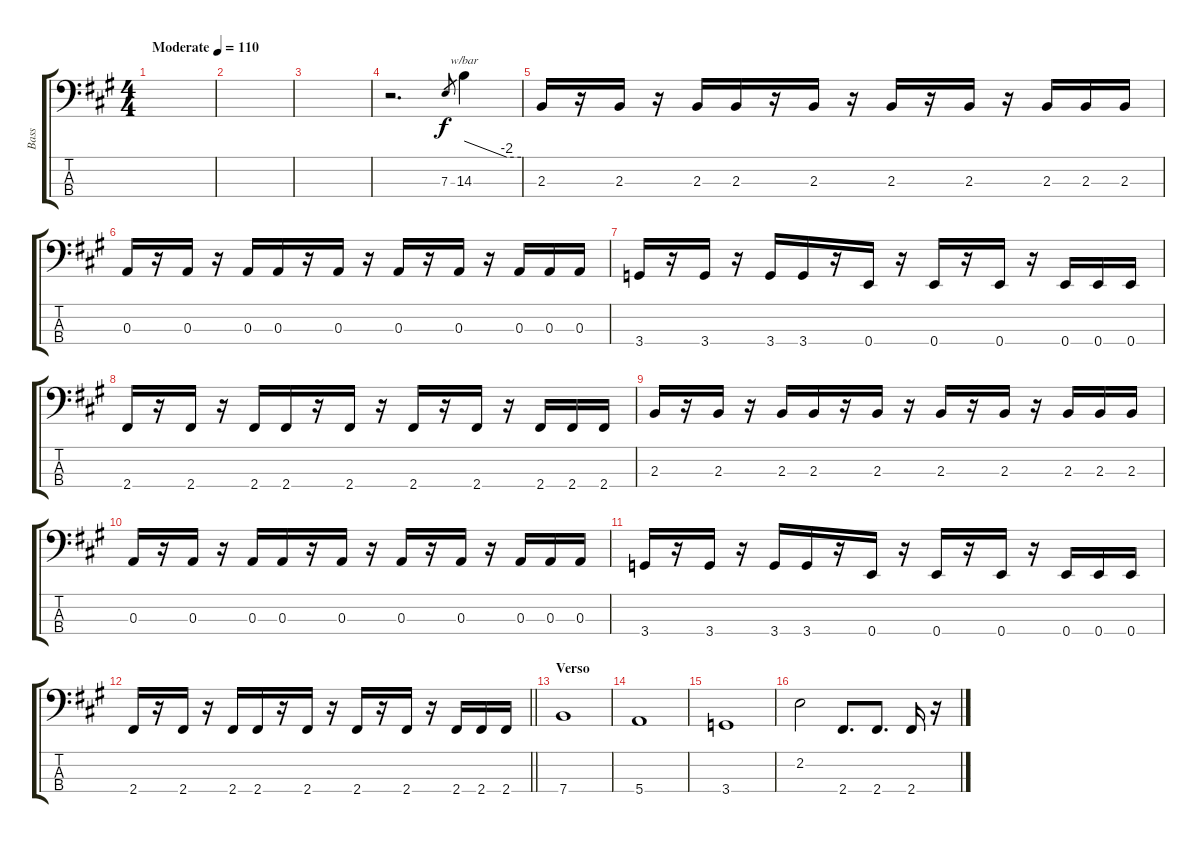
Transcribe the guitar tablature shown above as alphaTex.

\track ("Bass" "Bass") {instrument electricbassfinger}
\staff {score tabs}
\tuning (G2 D2 A1 E1) {hide}
\ts (4 4)
\tempo (110 "Moderate")
\clef f4
\ks a
|
|
|
r.2{d} 7.3.8{gr} 14.3.4{tbe (custom default 0 0 45 -8 60 -8)} |
2.3.16 r.16 2.3.16 r.16 2.3.16 2.3.16 r.16 2.3.16 r.16 2.3.16 r.16 2.3.16 r.16 2.3.16 2.3.16 2.3.16 |
0.3.16 r.16 0.3.16 r.16 0.3.16 0.3.16 r.16 0.3.16 r.16 0.3.16 r.16 0.3.16 r.16 0.3.16 0.3.16 0.3.16 |
3.4.16 r.16 3.4.16 r.16 3.4.16 3.4.16 r.16 0.4.16 r.16 0.4.16 r.16 0.4.16 r.16 0.4.16 0.4.16 0.4.16 |
2.4.16 r.16 2.4.16 r.16 2.4.16 2.4.16 r.16 2.4.16 r.16 2.4.16 r.16 2.4.16 r.16 2.4.16 2.4.16 2.4.16 |
2.3.16 r.16 2.3.16 r.16 2.3.16 2.3.16 r.16 2.3.16 r.16 2.3.16 r.16 2.3.16 r.16 2.3.16 2.3.16 2.3.16 |
0.3.16 r.16 0.3.16 r.16 0.3.16 0.3.16 r.16 0.3.16 r.16 0.3.16 r.16 0.3.16 r.16 0.3.16 0.3.16 0.3.16 |
3.4.16 r.16 3.4.16 r.16 3.4.16 3.4.16 r.16 0.4.16 r.16 0.4.16 r.16 0.4.16 r.16 0.4.16 0.4.16 0.4.16 |
\barLineRight lightlight
2.4.16 r.16 2.4.16 r.16 2.4.16 2.4.16 r.16 2.4.16 r.16 2.4.16 r.16 2.4.16 r.16 2.4.16 2.4.16 2.4.16 |
\section ("" "Verso")
7.4.1 |
5.4.1 |
3.4.1 |
2.2.2 2.4.8{d} 2.4.8{d} 2.4.16 r.16
